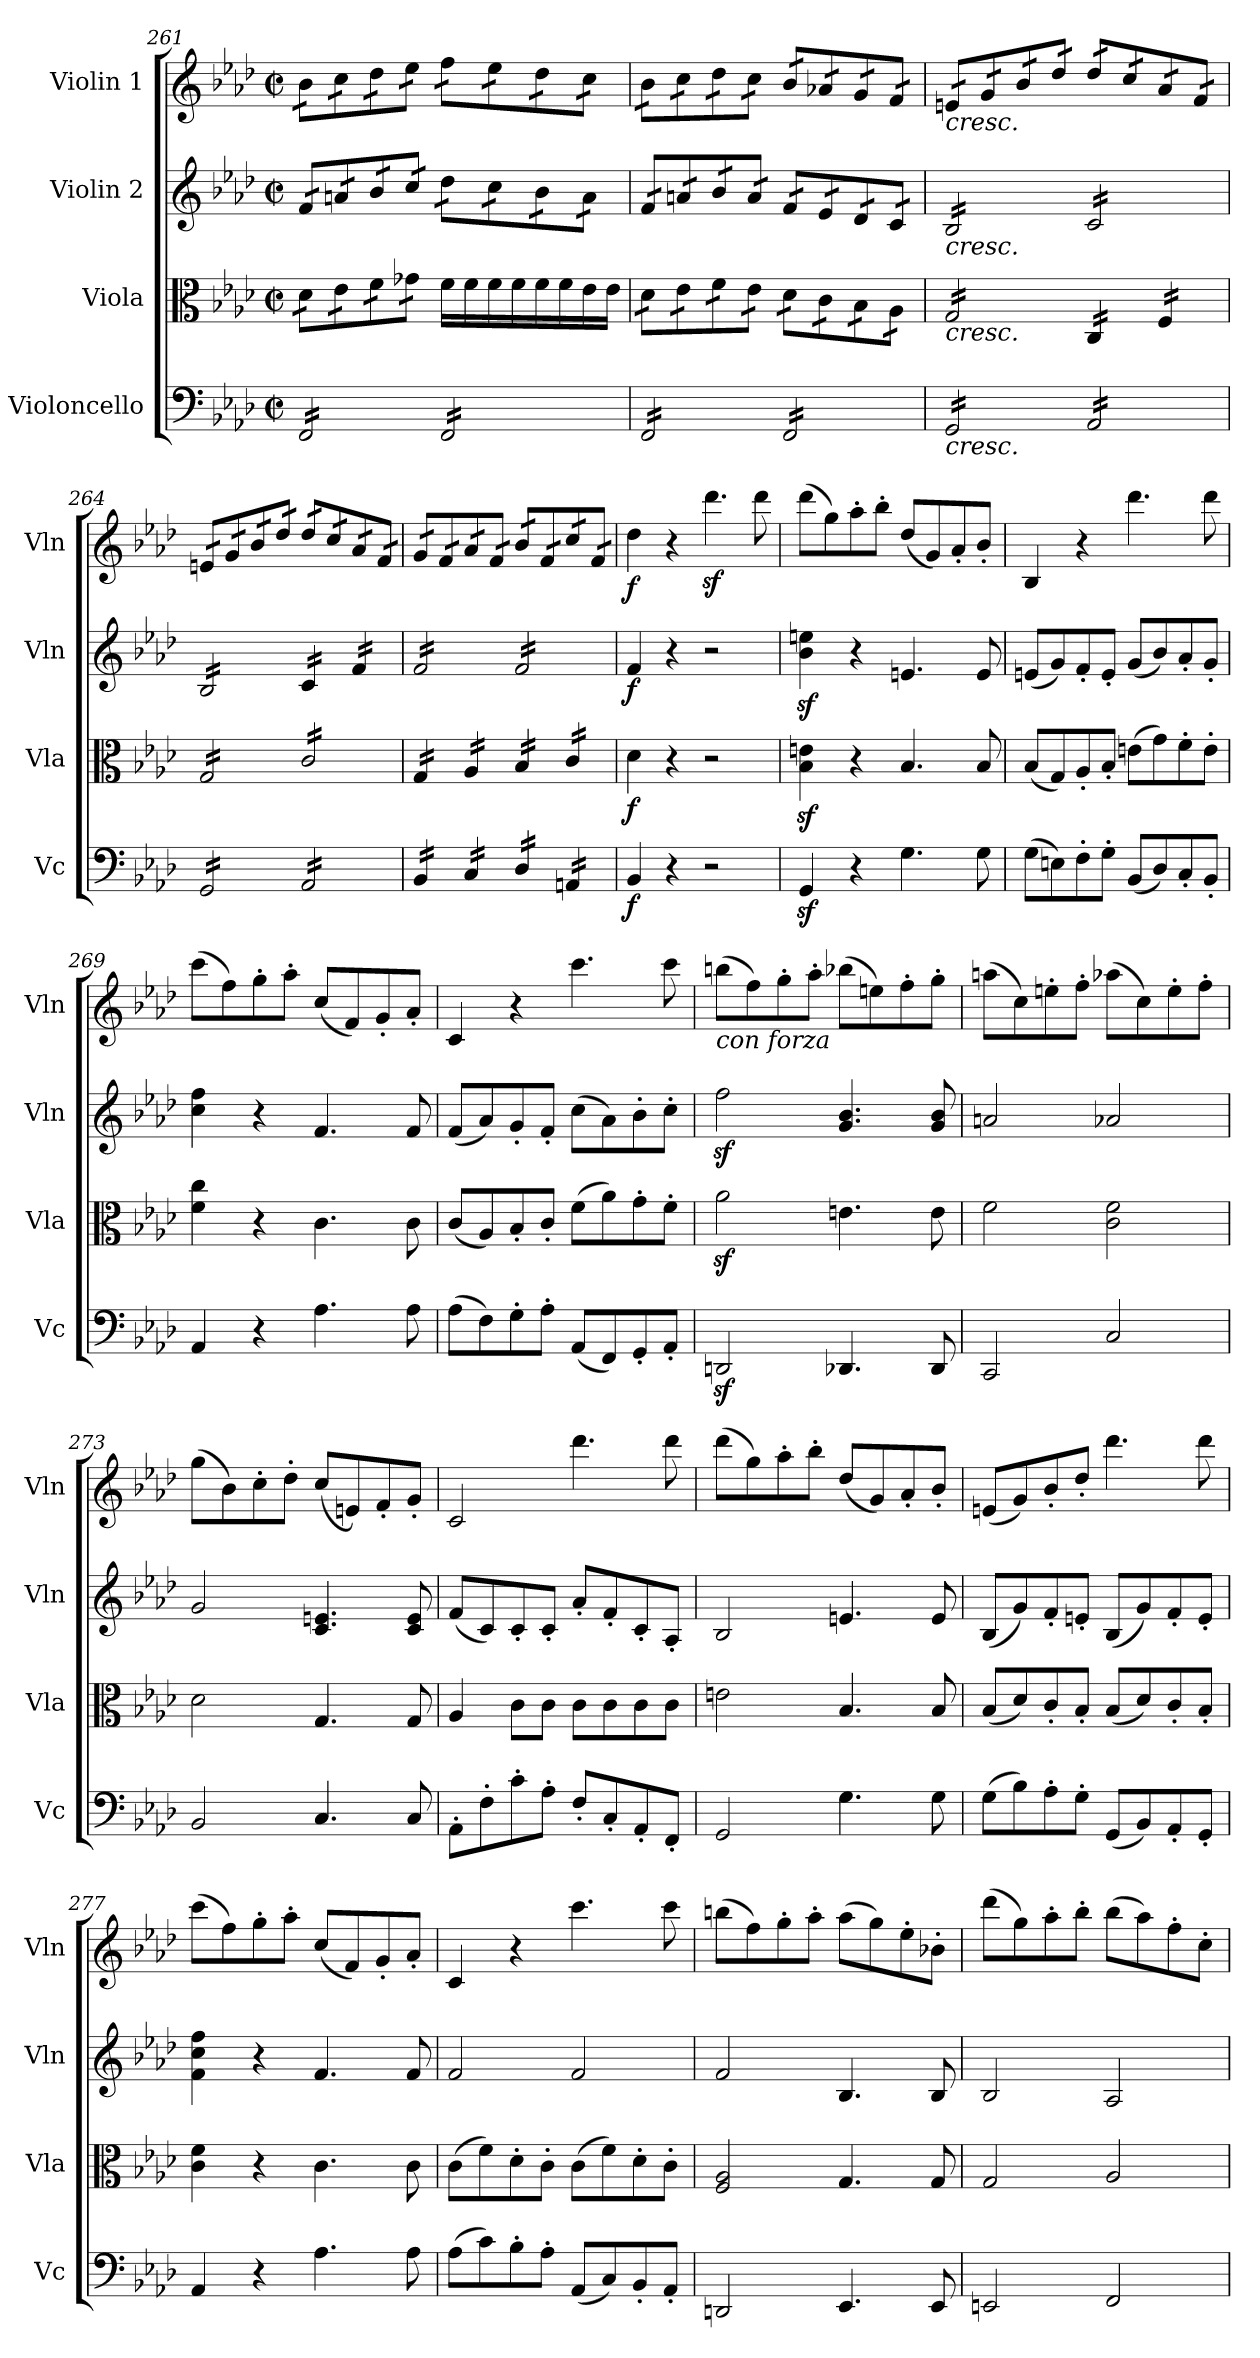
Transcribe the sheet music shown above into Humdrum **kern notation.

**kern	**dynam	**kern	**dynam	**kern	**dynam	**kern	**dynam
*part4	*part4	*part3	*part3	*part2	*part2	*part1	*part1
*staff4	*staff4	*staff3	*staff3	*staff2	*staff2	*staff1	*staff1
*I"Violoncello	*	*I"Viola	*	*I"Violin 2	*	*I"Violin 1	*
*I'Vc	*	*I'Vla	*	*I'Vln	*	*I'Vln	*
*clefF4	*	*clefC3	*	*clefG2	*	*clefG2	*
*k[b-e-a-d-]	*	*k[b-e-a-d-]	*	*k[b-e-a-d-]	*	*k[b-e-a-d-]	*
*M2/2	*	*M2/2	*	*M2/2	*	*M2/2	*
*met(c|)	*	*met(c|)	*	*met(c|)	*	*met(c|)	*
=261	=261	=261	=261	=261	=261	=261	=261
*tremolo	*	*	*	*	*	*	*
*	*	*tremolo	*	*	*	*	*
*	*	*	*	*tremolo	*	*	*
*	*	*	*	*	*	*tremolo	*
16FF/LL	.	16d-\LL	.	16f/LL	.	16b-\LL	.
16FF/	.	16d-\	.	16f/	.	16b-\	.
16FF/	.	16e-\	.	16an/	.	16cc\	.
16FF/	.	16e-\	.	16an/	.	16cc\	.
16FF/	.	16f\	.	16b-/	.	16dd-\	.
16FF/	.	16f\	.	16b-/	.	16dd-\	.
16FF/	.	16g-X\	.	16cc/	.	16ee-\	.
16FF/JJ	.	16g-X\JJ	.	16cc/JJ	.	16ee-\JJ	.
16FF/LL	.	16f\LL	.	16dd-\LL	.	16ff\LL	.
16FF/	.	16f\	.	16dd-\	.	16ff\	.
16FF/	.	16f\	.	16cc\	.	16ee-\	.
16FF/	.	16f\	.	16cc\	.	16ee-\	.
16FF/	.	16f\	.	16b-\	.	16dd-\	.
16FF/	.	16f\	.	16b-\	.	16dd-\	.
16FF/	.	16e-\	.	16a\	.	16cc\	.
16FF/JJ	.	16e-\JJ	.	16a\JJ	.	16cc\JJ	.
=262	=262	=262	=262	=262	=262	=262	=262
16FF/LL	.	16d-\LL	.	16f/LL	.	16b-\LL	.
16FF/	.	16d-\	.	16f/	.	16b-\	.
16FF/	.	16e-\	.	16an/	.	16cc\	.
16FF/	.	16e-\	.	16an/	.	16cc\	.
16FF/	.	16f\	.	16b-/	.	16dd-\	.
16FF/	.	16f\	.	16b-/	.	16dd-\	.
16FF/	.	16e-\	.	16a/	.	16cc\	.
16FF/JJ	.	16e-\JJ	.	16a/JJ	.	16cc\JJ	.
16FF/LL	.	16d-\LL	.	16f/LL	.	16b-/LL	.
16FF/	.	16d-\	.	16f/	.	16b-/	.
16FF/	.	16c\	.	16e-/	.	16a-X/	.
16FF/	.	16c\	.	16e-/	.	16a-X/	.
16FF/	.	16B-\	.	16d-/	.	16g/	.
16FF/	.	16B-\	.	16d-/	.	16g/	.
16FF/	.	16A-\	.	16c/	.	16f/	.
16FF/JJ	.	16A-\JJ	.	16c/JJ	.	16f/JJ	.
!!LO:PB:g=z
=263	=263	=263	=263	=263	=263	=263	=263
!	!	!	!	!	!	!LO:TX:b:i:t=cresc.	!
!	!	!	!	!LO:TX:b:i:t=cresc.	!	!	!
!	!	!LO:TX:b:i:t=cresc.	!	!	!	!	!
!LO:TX:b:i:t=cresc.	!	!	!	!	!	!	!
16GG/LL	.	16G/LL	.	16B-/LL	.	16en/LL	.
16GG/	.	16G/	.	16B-/	.	16en/	.
16GG/	.	16G/	.	16B-/	.	16g/	.
16GG/	.	16G/	.	16B-/	.	16g/	.
16GG/	.	16G/	.	16B-/	.	16b-/	.
16GG/	.	16G/	.	16B-/	.	16b-/	.
16GG/	.	16G/	.	16B-/	.	16dd-/	.
16GG/JJ	.	16G/JJ	.	16B-/JJ	.	16dd-/JJ	.
16AA-/LL	.	16C/LL	.	16c/LL	.	16dd-/LL	.
16AA-/	.	16C/	.	16c/	.	16dd-/	.
16AA-/	.	16C/	.	16c/	.	16cc/	.
16AA-/	.	16C/JJ	.	16c/	.	16cc/	.
16AA-/	.	16F/LL	.	16c/	.	16a-/	.
16AA-/	.	16F/	.	16c/	.	16a-/	.
16AA-/	.	16F/	.	16c/	.	16f/	.
16AA-/JJ	.	16F/JJ	.	16c/JJ	.	16f/JJ	.
=264	=264	=264	=264	=264	=264	=264	=264
16GG/LL	.	16G/LL	.	16B-/LL	.	16en/LL	.
16GG/	.	16G/	.	16B-/	.	16en/	.
16GG/	.	16G/	.	16B-/	.	16g/	.
16GG/	.	16G/	.	16B-/	.	16g/	.
16GG/	.	16G/	.	16B-/	.	16b-/	.
16GG/	.	16G/	.	16B-/	.	16b-/	.
16GG/	.	16G/	.	16B-/	.	16dd-/	.
16GG/JJ	.	16G/JJ	.	16B-/JJ	.	16dd-/JJ	.
16AA-/LL	.	16c/LL	.	16c/LL	.	16dd-/LL	.
16AA-/	.	16c/	.	16c/	.	16dd-/	.
16AA-/	.	16c/	.	16c/	.	16cc/	.
16AA-/	.	16c/	.	16c/JJ	.	16cc/	.
16AA-/	.	16c/	.	16f/LL	.	16a-/	.
16AA-/	.	16c/	.	16f/	.	16a-/	.
16AA-/	.	16c/	.	16f/	.	16f/	.
16AA-/JJ	.	16c/JJ	.	16f/JJ	.	16f/JJ	.
!!LO:LB:g=z
=265	=265	=265	=265	=265	=265	=265	=265
16BB-/LL	.	16G/LL	.	16f/LL	.	16g/LL	.
16BB-/	.	16G/	.	16f/	.	16g/	.
16BB-/	.	16G/	.	16f/	.	16f/	.
16BB-/JJ	.	16G/JJ	.	16f/	.	16f/	.
16C/LL	.	16A-/LL	.	16f/	.	16a-/	.
16C/	.	16A-/	.	16f/	.	16a-/	.
16C/	.	16A-/	.	16f/	.	16f/	.
16C/JJ	.	16A-/JJ	.	16f/JJ	.	16f/JJ	.
16D-/LL	.	16B-/LL	.	16f/LL	.	16b-/LL	.
16D-/	.	16B-/	.	16f/	.	16b-/	.
16D-/	.	16B-/	.	16f/	.	16f/	.
16D-/JJ	.	16B-/JJ	.	16f/	.	16f/	.
16AAn/LL	.	16c/LL	.	16f/	.	16cc/	.
16AAn/	.	16c/	.	16f/	.	16cc/	.
16AAn/	.	16c/	.	16f/	.	16f/	.
16AAn/JJ	.	16c/JJ	.	16f/JJ	.	16f/JJ	.
*	*	*	*	*	*	*Xtremolo	*
*	*	*	*	*Xtremolo	*	*	*
*	*	*Xtremolo	*	*	*	*	*
*Xtremolo	*	*	*	*	*	*	*
=266	=266	=266	=266	=266	=266	=266	=266
!	!LO:DY:b	!	!LO:DY:b	!	!LO:DY:b	!	!LO:DY:b
4BB-/	f	4d-\	f	4f/	f	4dd-\	f
4r	.	4r	.	4r	.	4r	.
2r	.	2r	.	2r	.	4.ddd-z<\	.
.	.	.	.	.	.	8ddd-\	.
=267	=267	=267	=267	=267	=267	=267	=267
4GGz</	.	4B-\z< 4en\z<	.	4b-\z< 4een\z<	.	(8ddd-\L	.
.	.	.	.	.	.	8gg\)	.
4r	.	4r	.	4r	.	8aa-'\	.
.	.	.	.	.	.	8bb-'\J	.
4.G\	.	4.B-/	.	4.en/	.	(8dd-/L	.
.	.	.	.	.	.	8g/)	.
.	.	.	.	.	.	8a-'/	.
8G\	.	8B-/	.	8e/	.	8b-'/J	.
=268	=268	=268	=268	=268	=268	=268	=268
(8G\L	.	(8B-/L	.	(8en/L	.	4B-/	.
8En\)	.	8G/)	.	8g/)	.	.	.
8F'\	.	8A-'/	.	8f'/	.	4r	.
8G'\J	.	8B-'/J	.	8e'/J	.	.	.
(8BB-/L	.	(8en\L	.	(8g/L	.	4.ddd-\	.
8D-/)	.	8g\)	.	8b-/)	.	.	.
8C'/	.	8f'\	.	8a-'/	.	.	.
8BB-'/J	.	8e'\J	.	8g'/J	.	8ddd-\	.
=269	=269	=269	=269	=269	=269	=269	=269
4AA-/	.	4f\ 4cc\	.	4cc\ 4ff\	.	(8ccc\L	.
.	.	.	.	.	.	8ff\)	.
4r	.	4r	.	4r	.	8gg'\	.
.	.	.	.	.	.	8aa-'\J	.
4.A-\	.	4.c\	.	4.f/	.	(8cc/L	.
.	.	.	.	.	.	8f/)	.
.	.	.	.	.	.	8g'/	.
8A-\	.	8c\	.	8f/	.	8a-'/J	.
=270	=270	=270	=270	=270	=270	=270	=270
(8A-\L	.	(8c/L	.	(8f/L	.	4c/	.
8F\)	.	8A-/)	.	8a-/)	.	.	.
8G'\	.	8B-'/	.	8g'/	.	4r	.
8A-'\J	.	8c'/J	.	8f'/J	.	.	.
(8AA-/L	.	(8f\L	.	(8cc\L	.	4.ccc\	.
8FF/)	.	8a-\)	.	8a-\)	.	.	.
8GG'/	.	8g'\	.	8b-'\	.	.	.
8AA-'/J	.	8f'\J	.	8cc'\J	.	8ccc\	.
!!LO:LB:g=z
=271	=271	=271	=271	=271	=271	=271	=271
!	!	!	!	!	!	!LO:TX:b:i:t=con forza	!
2DDnz</	.	2a-z<\	.	2ffz<\	.	(8bbn\L	.
.	.	.	.	.	.	8ff\)	.
.	.	.	.	.	.	8gg'\	.
.	.	.	.	.	.	8aa-'\J	.
4.DD-X/	.	4.en\	.	4.g/ 4.b-/	.	(8bb-X\L	.
.	.	.	.	.	.	8een\)	.
.	.	.	.	.	.	8ff'\	.
8DD-/	.	8e\	.	8g/ 8b-/	.	8gg'\J	.
=272	=272	=272	=272	=272	=272	=272	=272
2CC/	.	2f\	.	2an/	.	(8aan\L	.
.	.	.	.	.	.	8cc\)	.
.	.	.	.	.	.	8een'\	.
.	.	.	.	.	.	8ff'\J	.
2C/	.	2c\ 2f\	.	2a-X/	.	(8aa-X\L	.
.	.	.	.	.	.	8cc\)	.
.	.	.	.	.	.	8ee'\	.
.	.	.	.	.	.	8ff'\J	.
!!LO:PB:g=z
=273	=273	=273	=273	=273	=273	=273	=273
2BB-/	.	2d-\	.	2g/	.	(8gg\L	.
.	.	.	.	.	.	8b-\)	.
.	.	.	.	.	.	8cc'\	.
.	.	.	.	.	.	8dd-'\J	.
4.C/	.	4.G/	.	4.c/ 4.en/	.	(8cc/L	.
.	.	.	.	.	.	8en/)	.
.	.	.	.	.	.	8f'/	.
8C/	.	8G/	.	8c/ 8e/	.	8g'/J	.
=274	=274	=274	=274	=274	=274	=274	=274
8AA-'\L	.	4A-/	.	(8f/L	.	2c/	.
8F'\	.	.	.	8c/)	.	.	.
8c'\	.	8c\L	.	8c'/	.	.	.
8A-'\J	.	8c\J	.	8c'/J	.	.	.
8F'/L	.	8c\L	.	8a-'/L	.	4.ddd-\	.
8C'/	.	8c\	.	8f'/	.	.	.
8AA-'/	.	8c\	.	8c'/	.	.	.
8FF'/J	.	8c\J	.	8A-'/J	.	8ddd-\	.
=275	=275	=275	=275	=275	=275	=275	=275
2GG/	.	2en\	.	2B-/	.	(8ddd-\L	.
.	.	.	.	.	.	8gg\)	.
.	.	.	.	.	.	8aa-'\	.
.	.	.	.	.	.	8bb-'\J	.
4.G\	.	4.B-/	.	4.en/	.	(8dd-/L	.
.	.	.	.	.	.	8g/)	.
.	.	.	.	.	.	8a-'/	.
8G\	.	8B-/	.	8e/	.	8b-'/J	.
=276	=276	=276	=276	=276	=276	=276	=276
(8G\L	.	(8B-/L	.	(8B-/L	.	(8en/L	.
8B-\)	.	8d-/)	.	8g/)	.	8g/)	.
8A-'\	.	8c'</	.	8f'/	.	8b-'/	.
8G'\J	.	8B-'</J	.	8en'/J	.	8dd-'/J	.
(8GG/L	.	(8B-/L	.	(8B-/L	.	4.ddd-\	.
8BB-/)	.	8d-/)	.	8g/)	.	.	.
8AA-'/	.	8c'</	.	8f'/	.	.	.
8GG'/J	.	8B-'</J	.	8e'/J	.	8ddd-\	.
=277	=277	=277	=277	=277	=277	=277	=277
4AA-/	.	4c\ 4f\	.	4f\ 4cc\ 4ff\	.	(8ccc\L	.
.	.	.	.	.	.	8ff\)	.
4r	.	4r	.	4r	.	8gg'\	.
.	.	.	.	.	.	8aa-'\J	.
4.A-\	.	4.c\	.	4.f/	.	(8cc/L	.
.	.	.	.	.	.	8f/)	.
.	.	.	.	.	.	8g'/	.
8A-\	.	8c\	.	8f/	.	8a-'/J	.
!!LO:LB:g=z
=278	=278	=278	=278	=278	=278	=278	=278
(8A-\L	.	(8c\L	.	2f/	.	4c/	.
8c\)	.	8f\)	.	.	.	.	.
8B-'\	.	8d-'\	.	.	.	4r	.
8A-'\J	.	8c'\J	.	.	.	.	.
(8AA-/L	.	(8c\L	.	2f/	.	4.ccc\	.
8C/)	.	8f\)	.	.	.	.	.
8BB-'/	.	8d-'\	.	.	.	.	.
8AA-'/J	.	8c'\J	.	.	.	8ccc\	.
=279	=279	=279	=279	=279	=279	=279	=279
2DDn/	.	2F/ 2A-/	.	2f/	.	(8bbn\L	.
.	.	.	.	.	.	8ff\)	.
.	.	.	.	.	.	8gg'\	.
.	.	.	.	.	.	8aa-'\J	.
4.EE-/	.	4.G/	.	4.B-/	.	(8aa-\L	.
.	.	.	.	.	.	8gg\)	.
.	.	.	.	.	.	8ee-'\	.
8EE-/	.	8G/	.	8B-/	.	8b-X'\J	.
=280	=280	=280	=280	=280	=280	=280	=280
2EEn/	.	2G/	.	2B-/	.	(8ddd-\L	.
.	.	.	.	.	.	8gg\)	.
.	.	.	.	.	.	8aa-'\	.
.	.	.	.	.	.	8bb-'\J	.
2FF/	.	2A-/	.	2A-/	.	(8bb-\L	.
.	.	.	.	.	.	8aa-\)	.
.	.	.	.	.	.	8ff'\	.
.	.	.	.	.	.	8cc'\J	.
=	=	=	=	=	=	=	=
*-	*-	*-	*-	*-	*-	*-	*-
